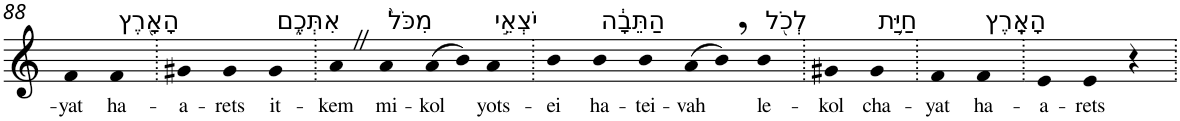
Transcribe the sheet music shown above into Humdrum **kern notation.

**kern	**text
*part1	*part1
*staff1	*staff1
*I"Piano	*
*I'Pno	*
!!LO:PB:g=z
*clefG2	*
*k[]	*
=88	=88
!	!LO:LY:b
4f	-yat
!LO:TX:a:t=הָאָ֖רֶץ	!
!	!LO:LY:b
4f	ha-
=89.	=89.
!	!LO:LY:b
4g#X	-a-
!	!LO:LY:b
4g#	-rets
!LO:TX:a:t=אִתְּכֶ֑ם	!
!	!LO:LY:b
4g#	it-
=90.	=90.
!	!LO:LY:b
4aZ	-kem
!LO:TX:a:t=מִכֹּל֙	!
!	!LO:LY:b
4a	mi-
!	!LO:LY:b
(>8a	-kol
8b)	.
!LO:TX:a:t=יֹצְאֵ֣י	!
!	!LO:LY:b
4a	yots-
=91.	=91.
!	!LO:LY:b
4b	-ei
!LO:TX:a:t=הַתֵּבָ֔ה	!
!	!LO:LY:b
4b	ha-
!	!LO:LY:b
4b	-tei-
!	!LO:LY:b
(>8a	-vah
8b,)	.
!LO:TX:a:t=לְכֹ֖ל	!
!	!LO:LY:b
4b	le-
=92.	=92.
!	!LO:LY:b
4g#X	-kol
!LO:TX:a:t=חַיַּ֥ת	!
!	!LO:LY:b
4g#	cha-
=93.	=93.
!	!LO:LY:b
4f	-yat
!LO:TX:a:t=הָאָֽרֶץ	!
!	!LO:LY:b
4f	ha-
=94.	=94.
!	!LO:LY:b
4e	-a-
!	!LO:LY:b
4e	-rets
4r	.
=.	=.
*-	*-
